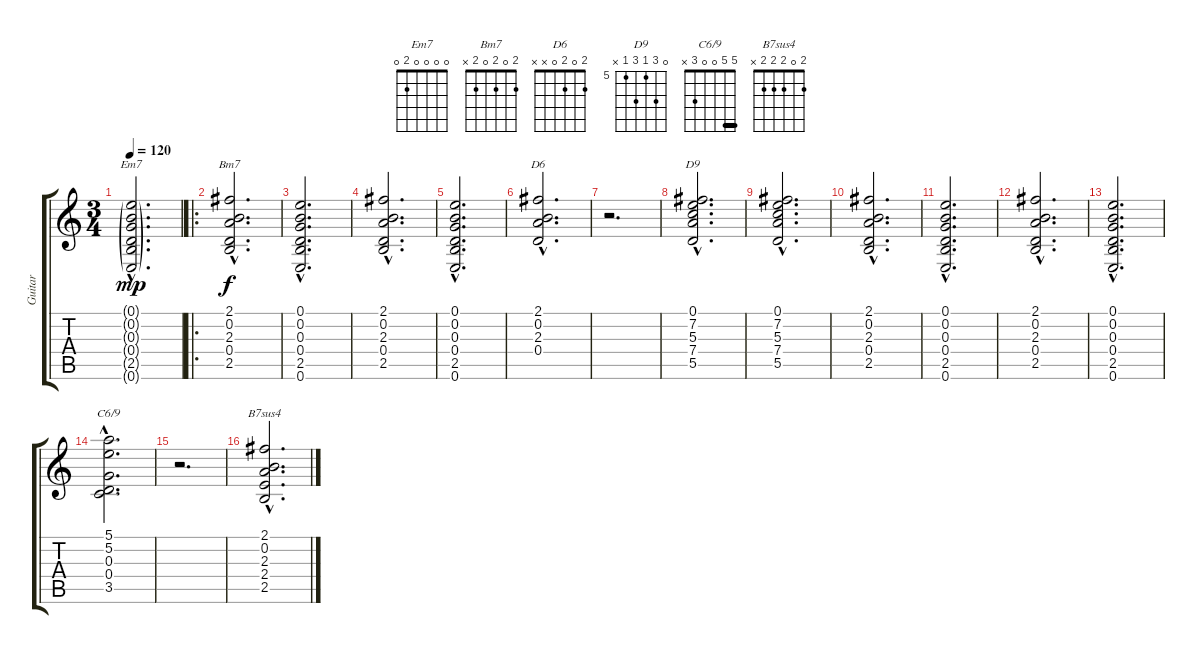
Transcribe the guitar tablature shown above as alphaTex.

\track ("Guitar" "Guitar") {instrument acousticguitarnylon}
\staff {score tabs}
\tuning (E4 B3 G3 D3 A2 E2) {hide}
\chord ("Em7" 0 0 0 0 2 0)
\chord ("Bm7" 2 0 2 0 2 x)
\chord ("D6" 2 0 2 0 x x)
\chord ("D9" 0 7 5 7 5 x) {firstfret 5}
\chord ("C6/9" 5 5 0 0 3 x) {barre 5}
\chord ("B7sus4" 2 0 2 2 2 x)
\ts (3 4)
\tempo 120
\clef g2
\ks c
(0.1{g hac} 0.2{g hac} 0.3{g hac} 0.4{g hac} 2.5{g hac} 0.6{g hac}).2{d ch "Em7" dy mp instrument acousticguitarnylon} |
\ro
(2.1 0.2{hac} 2.3{hac} 0.4{hac} 2.5{hac}).2{d ch "Bm7" dy f} |
(0.1{hac} 0.2{hac} 0.3{hac} 0.4{hac} 2.5{hac} 0.6{hac}).2{d} |
(2.1{hac} 0.2{hac} 2.3{hac} 0.4{hac} 2.5{hac}).2{d} |
(0.1{hac} 0.2{hac} 0.3{hac} 0.4{hac} 2.5{hac} 0.6{hac}).2{d} |
(2.1{hac} 0.2{hac} 2.3{hac} 0.4{hac}).2{d ch "D6"} |
\section ("" "")
r.2{d} |
(0.1{hac} 7.2{hac} 5.3{hac} 7.4{hac} 5.5{hac}).2{d ch "D9"} |
(0.1{hac} 7.2{hac} 5.3{hac} 7.4{hac} 5.5{hac}).2{d} |
(2.1{hac} 0.2{hac} 2.3{hac} 0.4{hac} 2.5{hac}).2{d} |
(0.1{hac} 0.2{hac} 0.3{hac} 0.4{hac} 2.5{hac} 0.6{hac}).2{d} |
(2.1{hac} 0.2{hac} 2.3{hac} 0.4{hac} 2.5{hac}).2{d} |
(0.1{hac} 0.2{hac} 0.3{hac} 0.4{hac} 2.5{hac} 0.6{hac}).2{d} |
(5.1{hac} 5.2{hac} 0.3{hac} 0.4{hac} 3.5{hac}).2{d ch "C6/9"} |
r.2{d} |
(2.1{hac} 0.2{hac} 2.3{hac} 2.4{hac} 2.5{hac}).2{d ch "B7sus4"}
